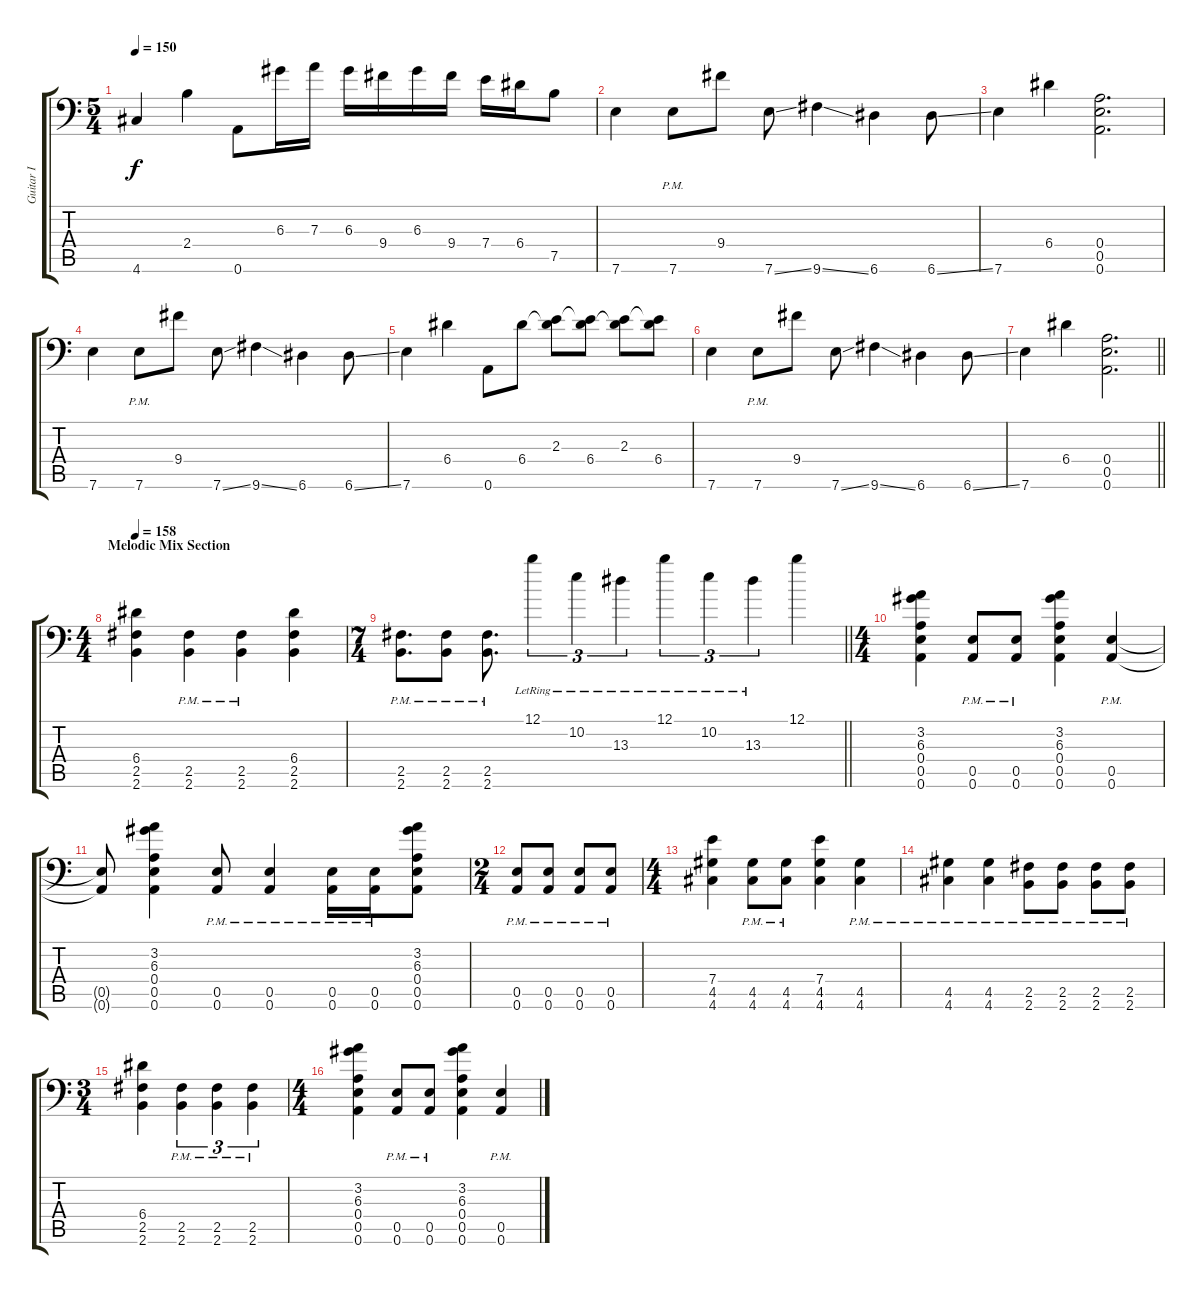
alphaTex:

\track ("Guitar I" "Guitar I") {instrument distortionguitar}
\staff {score tabs}
\tuning (B3 Gb3 D3 A2 E2 A1) {hide}
\ts (5 4)
\tempo 150
\clef f4
\ks c
4.6.4{dy f} 2.4.4 0.6.8 6.3.16 7.3.16 6.3.16 9.4.16 6.3.16 9.4.16 7.4.16 6.4.16 7.5.8 |
7.6.4 7.6{pm}.8 9.4.8 7.6{ss}.8 9.6{ss}.4 6.6.4 6.6{ss}.8 |
7.6.4 6.4.4 (0.4 0.5 0.6).2{d} |
7.6.4 7.6{pm}.8 9.4.8 7.6{ss}.8 9.6{ss}.4 6.6.4 6.6{ss}.8 |
7.6.4 6.4.4 0.6.8 6.4.8 (2.3 6.4{t}).8 (2.3{t} 6.4).8 (2.3 6.4{t}).8 (2.3{t} 6.4).8 |
7.6.4 7.6{pm}.8 9.4.8 7.6{ss}.8 9.6{ss}.4 6.6.4 6.6{ss}.8 |
\barLineRight lightlight
7.6.4 6.4.4 (0.4 0.5 0.6).2{d} |
\ts (4 4)
\section ("" "Melodic Mix Section")
\tempo 158
(6.4 2.5 2.6).4 (2.5{pm} 2.6{pm}).4 (2.5{pm} 2.6{pm}).4 (6.4 2.5 2.6).4 |
\ts (7 4)
\barLineRight lightlight
(2.5{pm} 2.6{pm}).8{d} (2.5{pm} 2.6{pm}).8 (2.5{pm} 2.6{pm}).8{d} 12.1{lr}.4{tu (3 2)} 10.2{lr}.4{tu (3 2)} 13.3{lr}.4{tu (3 2)} 12.1{lr}.4{tu (3 2)} 10.2{lr}.4{tu (3 2)} 13.3{lr}.4{tu (3 2)} 12.1.4 |
\ts (4 4)
(3.2 6.3 0.4 0.5 0.6).4 (0.5{pm} 0.6{pm}).8 (0.5{pm} 0.6{pm}).8 (3.2 6.3 0.4 0.5 0.6).4 (0.5{pm} 0.6{pm}).4 |
(0.5{t} 0.6{t}).8 (3.2 6.3 0.4 0.5 0.6).4 (0.5{pm} 0.6{pm}).8 (0.5{pm} 0.6{pm}).4 (0.5{pm} 0.6{pm}).16 (0.5{pm} 0.6{pm}).16 (3.2 6.3 0.4 0.5 0.6).8 |
\ts (2 4)
(0.5{pm} 0.6{pm}).8 (0.5{pm} 0.6{pm}).8 (0.5{pm} 0.6{pm}).8 (0.5{pm} 0.6{pm}).8 |
\ts (4 4)
(7.4 4.5 4.6).4 (4.5{pm} 4.6{pm}).8 (4.5{pm} 4.6{pm}).8 (7.4 4.5 4.6).4 (4.5{pm} 4.6{pm}).4 |
(4.5{pm} 4.6{pm}).4 (4.5{pm} 4.6{pm}).4 (2.5{pm} 2.6{pm}).8 (2.5{pm} 2.6{pm}).8 (2.5{pm} 2.6{pm}).8 (2.5{pm} 2.6{pm}).8 |
\ts (3 4)
(6.4 2.5 2.6).4 (2.5{pm} 2.6{pm}).4{tu (3 2)} (2.5{pm} 2.6{pm}).4{tu (3 2)} (2.5{pm} 2.6{pm}).4{tu (3 2)} |
\ts (4 4)
(3.2 6.3 0.4 0.5 0.6).4 (0.5{pm} 0.6{pm}).8 (0.5{pm} 0.6{pm}).8 (3.2 6.3 0.4 0.5 0.6).4 (0.5{pm} 0.6{pm}).4
